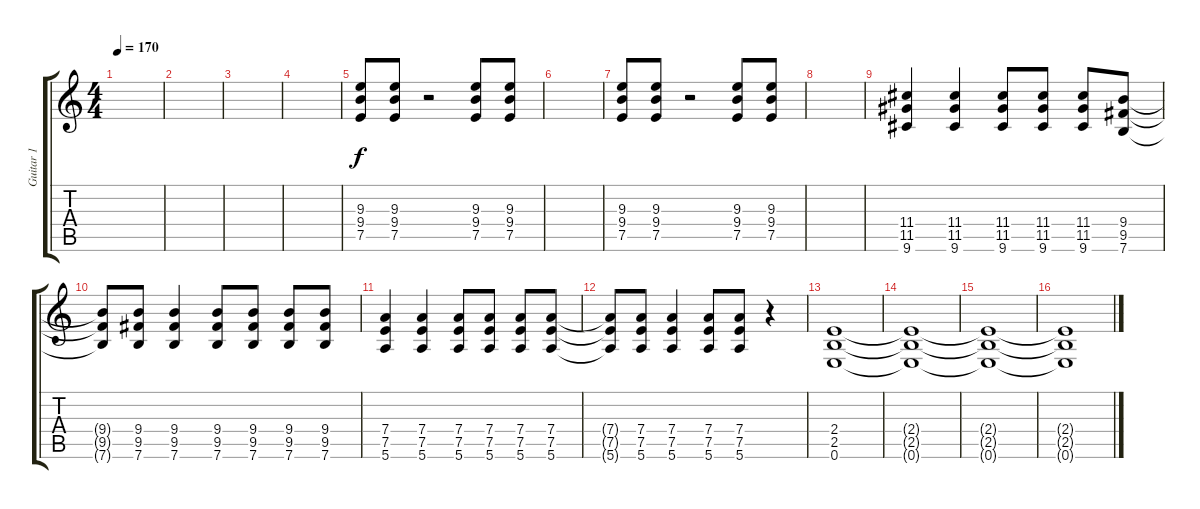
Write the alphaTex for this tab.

\track ("Guitar 1" "Guitar 1") {instrument overdrivenguitar}
\staff {score tabs}
\tuning (E4 B3 G3 D3 A2 E2) {hide}
\ts (4 4)
\tempo 170
\clef g2
\ks c
|
|
|
|
(9.3 9.4 7.5).8 (9.3 9.4 7.5).8 r.2 (9.3 9.4 7.5).8 (9.3 9.4 7.5).8 |
|
(9.3 9.4 7.5).8 (9.3 9.4 7.5).8 r.2 (9.3 9.4 7.5).8 (9.3 9.4 7.5).8 |
|
(11.4 11.5 9.6).4 (11.4 11.5 9.6).4 (11.4 11.5 9.6).8 (11.4 11.5 9.6).8 (11.4 11.5 9.6).8 (9.4 9.5 7.6).8 |
(9.4{t} 9.5{t} 7.6{t}).8 (9.4 9.5 7.6).8 (9.4 9.5 7.6).4 (9.4 9.5 7.6).8 (9.4 9.5 7.6).8 (9.4 9.5 7.6).8 (9.4 9.5 7.6).8 |
(7.4 7.5 5.6).4 (7.4 7.5 5.6).4 (7.4 7.5 5.6).8 (7.4 7.5 5.6).8 (7.4 7.5 5.6).8 (7.4 7.5 5.6).8 |
(7.4{t} 7.5{t} 5.6{t}).8 (7.4 7.5 5.6).8 (7.4 7.5 5.6).4 (7.4 7.5 5.6).8 (7.4 7.5 5.6).8 r.4 |
(2.4 2.5 0.6).1 |
(2.4{t} 2.5{t} 0.6{t}).1 |
(2.4{t} 2.5{t} 0.6{t}).1 |
(2.4{t} 2.5{t} 0.6{t}).1
